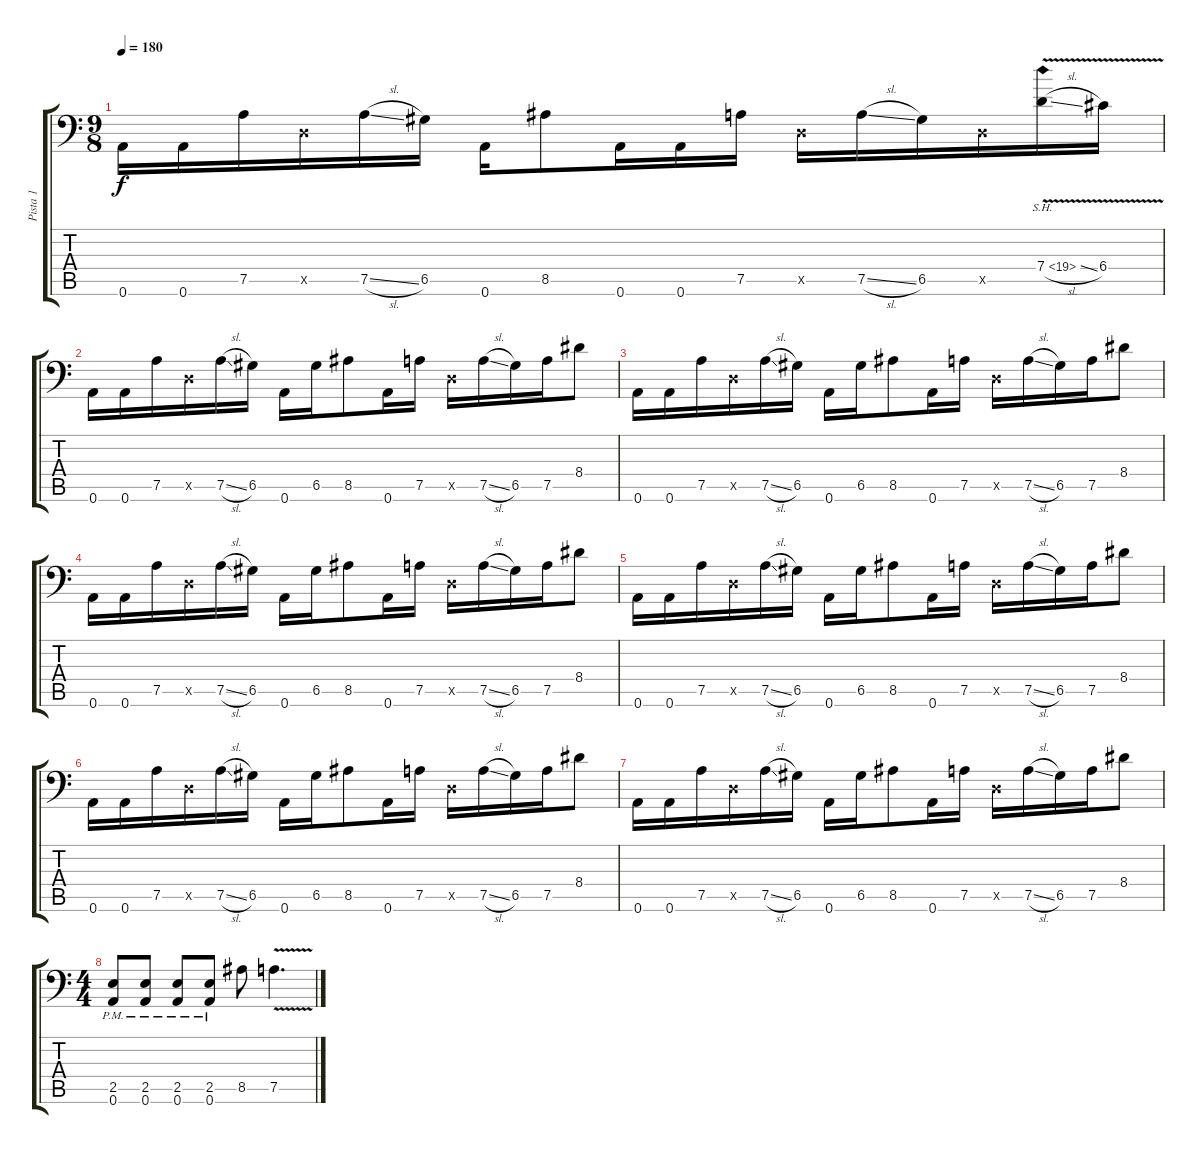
\track ("Pista 1" "Pista 1") {mute instrument overdrivenguitar}
\staff {score tabs}
\tuning (A3 E3 C3 G2 D2 A1) {hide}
\ts (9 8)
\tempo 180
\clef f4
\ks c
0.6.16{dy f} 0.6.16 7.5.16 0.5{x}.16 7.5{sl}.16 6.5.16 0.6.16 8.5.8 0.6.16 0.6.16 7.5.16 0.5{x}.16 7.5{sl}.16 6.5.16 0.5{x}.16 7.4{sh 12 v sl}.16 6.4{v}.16 |
0.6.16 0.6.16 7.5.16 0.5{x}.16 7.5{sl}.16 6.5.16 0.6.16 6.5.16 8.5.8 0.6.16 7.5.16 0.5{x}.16 7.5{sl}.16 6.5.16 7.5.16 8.4.8 |
0.6.16 0.6.16 7.5.16 0.5{x}.16 7.5{sl}.16 6.5.16 0.6.16 6.5.16 8.5.8 0.6.16 7.5.16 0.5{x}.16 7.5{sl}.16 6.5.16 7.5.16 8.4.8 |
0.6.16 0.6.16 7.5.16 0.5{x}.16 7.5{sl}.16 6.5.16 0.6.16 6.5.16 8.5.8 0.6.16 7.5.16 0.5{x}.16 7.5{sl}.16 6.5.16 7.5.16 8.4.8 |
0.6.16 0.6.16 7.5.16 0.5{x}.16 7.5{sl}.16 6.5.16 0.6.16 6.5.16 8.5.8 0.6.16 7.5.16 0.5{x}.16 7.5{sl}.16 6.5.16 7.5.16 8.4.8 |
0.6.16 0.6.16 7.5.16 0.5{x}.16 7.5{sl}.16 6.5.16 0.6.16 6.5.16 8.5.8 0.6.16 7.5.16 0.5{x}.16 7.5{sl}.16 6.5.16 7.5.16 8.4.8 |
0.6.16 0.6.16 7.5.16 0.5{x}.16 7.5{sl}.16 6.5.16 0.6.16 6.5.16 8.5.8 0.6.16 7.5.16 0.5{x}.16 7.5{sl}.16 6.5.16 7.5.16 8.4.8 |
\ts (4 4)
(2.5{pm} 0.6{pm}).8 (2.5{pm} 0.6{pm}).8 (2.5{pm} 0.6{pm}).8 (2.5{pm} 0.6{pm}).8 8.5.8 7.5{v}.4{d}
